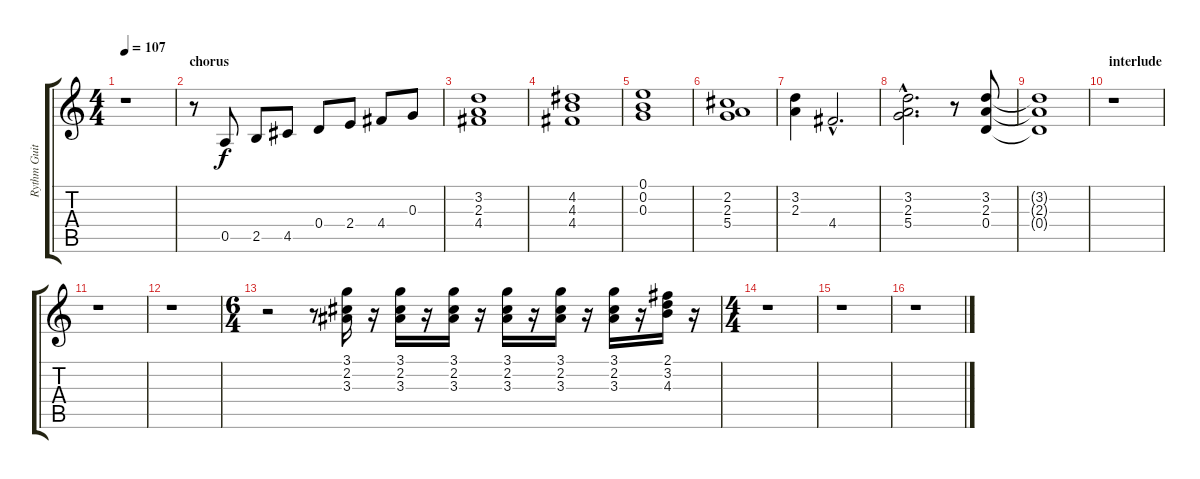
\track ("Rythm Guitar 2 (May)" "Rythm Guit") {instrument distortionguitar}
\staff {score tabs}
\tuning (E4 B3 G3 D3 A2 E2) {hide}
\ts (4 4)
\tempo 107
\clef g2
\ks c
r.1{dy f} |
\section ("" "chorus")
r.8 0.5.8 2.5.8 4.5.8 0.4.8 2.4.8 4.4.8 0.3.8 |
(3.2 2.3 4.4).1 |
(4.2 4.3 4.4).1 |
(0.1 0.2 0.3).1 |
(2.2 2.3 5.4).1 |
(3.2 2.3).4 4.4{hac}.2{d} |
(3.2{hac} 2.3{hac} 5.4{hac}).2{d} r.8 (3.2 2.3 0.4).8 |
(3.2{t} 2.3{t} 0.4{t}).1 |
\section ("" "interlude")
r.1 |
r.1 |
r.1 |
\ts (6 4)
r.2 r.8 (3.1 2.2 3.3).16{instrument harpsichord} r.16 (3.1 2.2 3.3).16 r.16 (3.1 2.2 3.3).16 r.16 (3.1 2.2 3.3).16 r.16 (3.1 2.2 3.3).16 r.16 (3.1 2.2 3.3).16 r.16 (2.1 3.2 4.3).16 r.16 |
\ts (4 4)
r.1 |
r.1 |
r.1
